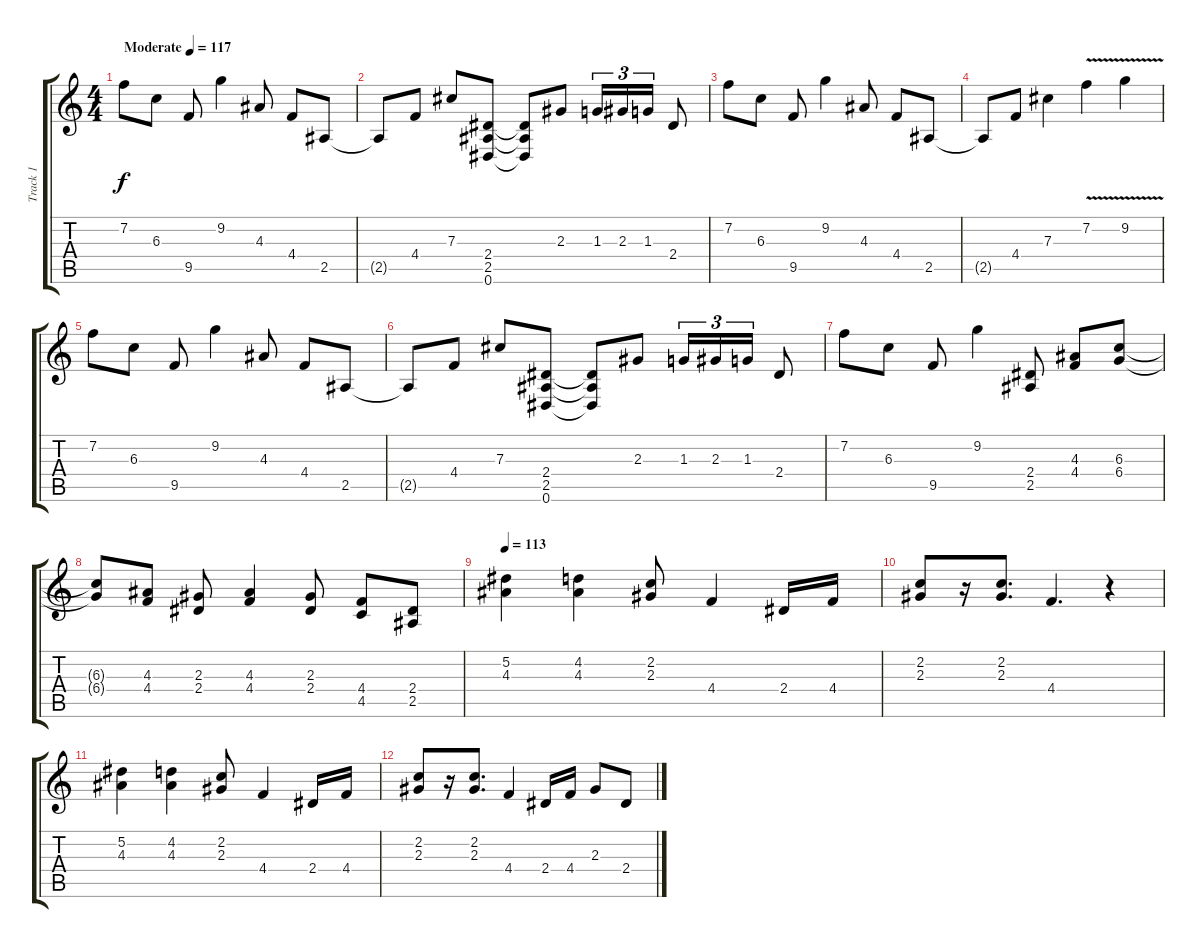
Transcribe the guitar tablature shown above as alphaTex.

\track ("Track 1" "Track 1") {instrument overdrivenguitar}
\staff {score tabs}
\tuning (Eb4 Bb3 Gb3 Db3 Ab2 Eb2) {hide}
\ts (4 4)
\tempo (117 "Moderate")
\clef g2
\ks c
7.2.8{dy f instrument overdrivenguitar} 6.3.8 9.5.8 9.2.4 4.3.8 4.4.8 2.5.8 |
2.5{t}.8 4.4.8 7.3.8 (2.4 2.5 0.6).8 (2.4{t} 2.5{t} 0.6{t}).8 2.3.8 1.3.16{tu (3 2)} 2.3.16{tu (3 2)} 1.3.16{tu (3 2)} 2.4.8 |
7.2.8 6.3.8 9.5.8 9.2.4 4.3.8 4.4.8 2.5.8 |
2.5{t}.8 4.4.8 7.3.4 7.2{v}.4 9.2{v}.4 |
7.2.8 6.3.8 9.5.8 9.2.4 4.3.8 4.4.8 2.5.8 |
2.5{t}.8 4.4.8 7.3.8 (2.4 2.5 0.6).8 (2.4{t} 2.5{t} 0.6{t}).8 2.3.8 1.3.16{tu (3 2)} 2.3.16{tu (3 2)} 1.3.16{tu (3 2)} 2.4.8 |
7.2.8 6.3.8 9.5.8 9.2.4 (2.4 2.5).8 (4.3 4.4).8 (6.3 6.4).8 |
(6.3{t} 6.4{t}).8 (4.3 4.4).8 (2.3 2.4).8 (4.3 4.4).4 (2.3 2.4).8 (4.4 4.5).8 (2.4 2.5).8 |
\tempo 113
(5.2 4.3).4 (4.2 4.3).4 (2.2 2.3).8 4.4.4 2.4.16 4.4.16 |
(2.2 2.3).8 r.16 (2.2 2.3).8{d} 4.4.4{d} r.4 |
(5.2 4.3).4 (4.2 4.3).4 (2.2 2.3).8 4.4.4 2.4.16 4.4.16 |
(2.2 2.3).8 r.16 (2.2 2.3).8{d} 4.4.4 2.4.16 4.4.16 2.3.8 2.4.8
